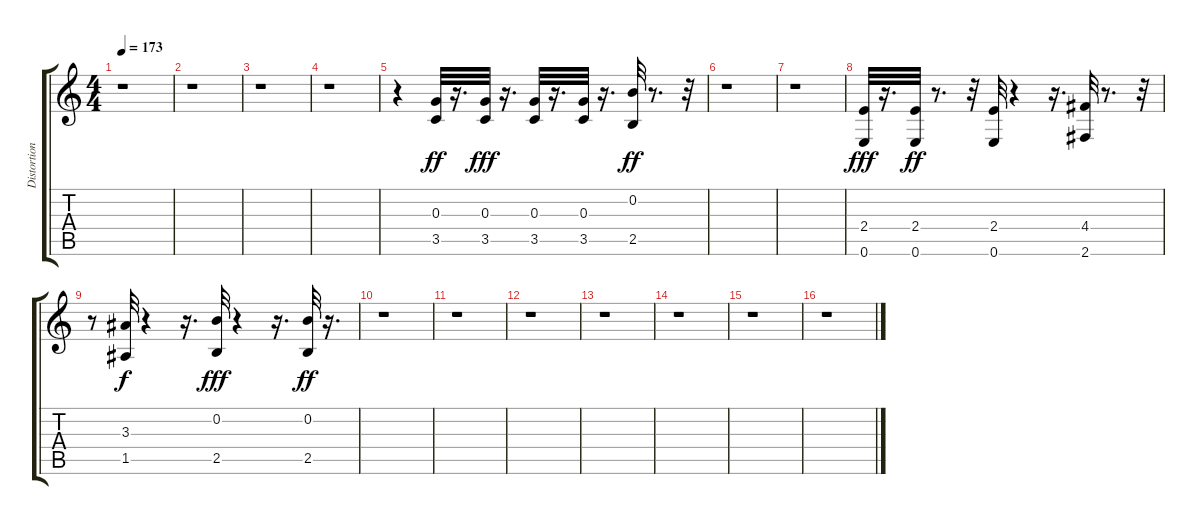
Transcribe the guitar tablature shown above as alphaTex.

\track ("Distortion" "Distortion") {instrument distortionguitar}
\staff {score tabs}
\tuning (E4 B3 G3 D3 A2 E2) {hide}
\ts (4 4)
\tempo 173
\clef g2
\ks c
r.1{dy fff} |
r.1 |
r.1 |
r.1 |
r.4 (0.3 3.5).32{dy ff} r.16{d} (0.3 3.5).32{dy fff} r.16{d} (0.3 3.5).32 r.16{d} (0.3 3.5).32 r.16{d} (0.2 2.5).32{dy ff} r.8{d} r.32 |
r.1 |
r.1 |
(2.4 0.6).32{dy fff} r.16{d} (2.4 0.6).32{dy ff} r.8{d} r.32 (2.4 0.6).32 r.4 r.16{d} (4.4 2.6).32 r.8{d} r.32 |
r.8 (3.3 1.5).32{dy f} r.4 r.16{d} (0.2 2.5).32{dy fff} r.4 r.16{d} (0.2 2.5).32{dy ff} r.16{d} |
r.1 |
r.1 |
r.1 |
r.1 |
r.1 |
r.1 |
r.1
